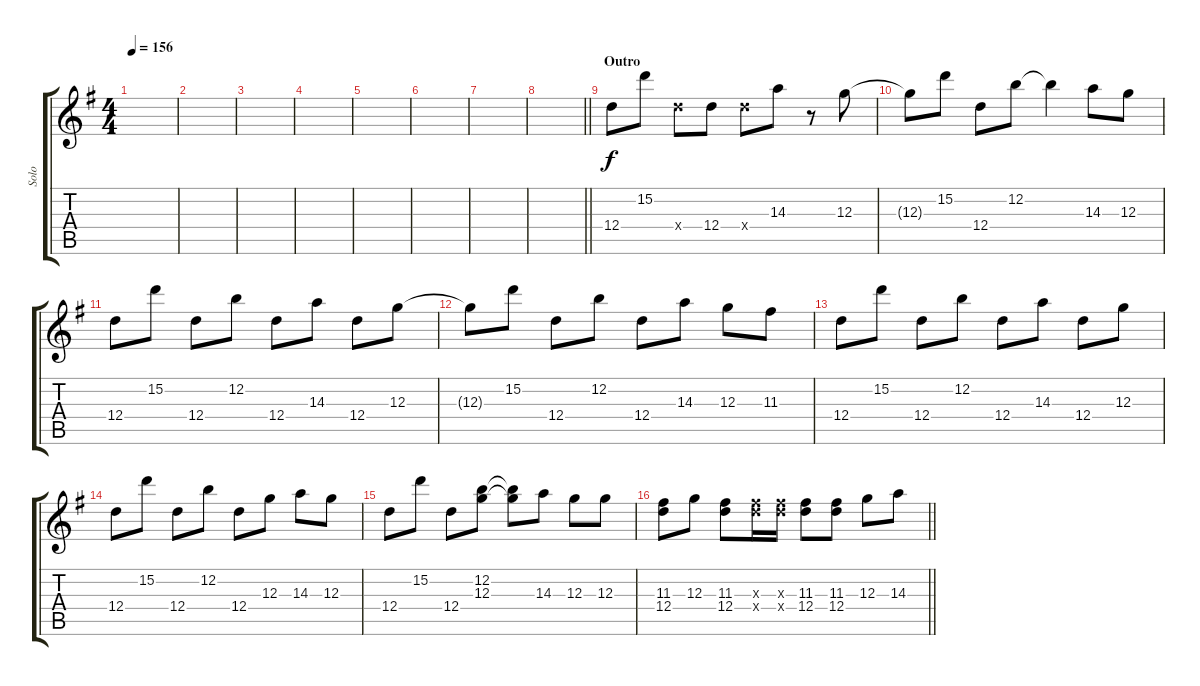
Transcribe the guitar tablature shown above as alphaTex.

\track ("Solo" "Solo") {instrument distortionguitar}
\staff {score tabs}
\tuning (E4 B3 G3 D3 A2 E2) {hide}
\ts (4 4)
\tempo 156
\clef g2
\ks g
|
|
|
|
|
|
|
\barLineRight lightlight
|
\section ("" "Outro")
12.4.8{volume 9} 15.2.8 12.4{x}.8 12.4.8 12.4{x}.8 14.3.8 r.8 12.3.8 |
12.3{t}.8 15.2.8 12.4.8 12.2.8 12.2{t}.4 14.3.8 12.3.8 |
12.4.8 15.2.8 12.4.8 12.2.8 12.4.8 14.3.8 12.4.8 12.3.8 |
12.3{t}.8 15.2.8 12.4.8 12.2.8 12.4.8 14.3.8 12.3.8 11.3.8 |
12.4.8 15.2.8 12.4.8 12.2.8 12.4.8 14.3.8 12.4.8 12.3.8 |
12.4.8 15.2.8 12.4.8 12.2.8 12.4.8 12.3.8 14.3.8 12.3.8 |
12.4.8 15.2.8 12.4.8 (12.2 12.3).8 (12.2{t} 12.3{t}).8 14.3.8 12.3.8 12.3.8 |
\barLineRight lightlight
(11.3 12.4).8 12.3.8 (11.3 12.4).8 (11.3{x} 12.4{x}).16 (11.3{x} 12.4{x}).16 (11.3 12.4).8 (11.3 12.4).8 12.3.8 14.3.8
